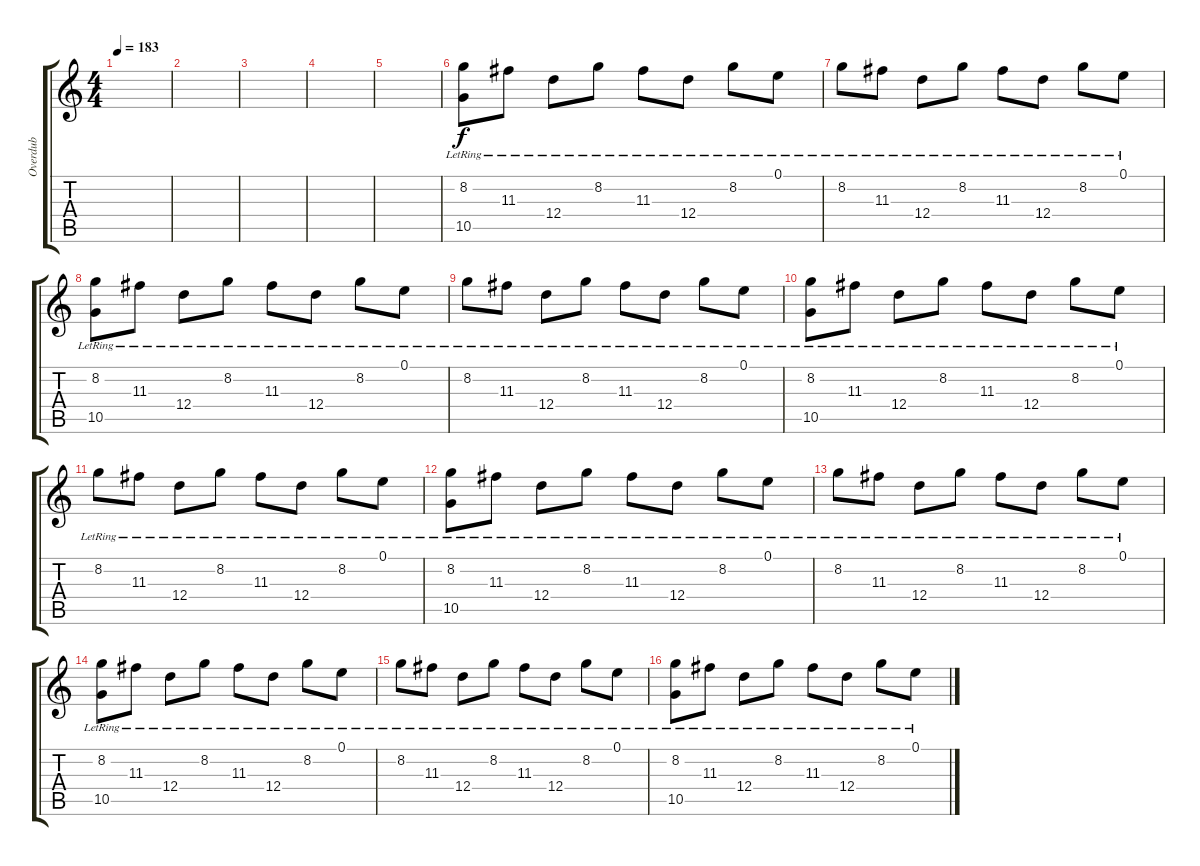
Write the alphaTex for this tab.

\track ("Overdub" "Overdub") {instrument electricguitarjazz}
\staff {score tabs}
\tuning (E4 B3 G3 D3 A2 D2) {hide}
\ts (4 4)
\tempo 183
\clef g2
\ks c
|
|
|
|
|
(8.2{lr} 10.5).8 11.3{lr}.8 12.4{lr}.8 8.2{lr}.8 11.3{lr}.8 12.4{lr}.8 8.2{lr}.8 0.1{lr}.8 |
8.2{lr}.8 11.3{lr}.8 12.4{lr}.8 8.2{lr}.8 11.3{lr}.8 12.4{lr}.8 8.2{lr}.8 0.1{lr}.8 |
(8.2{lr} 10.5).8 11.3{lr}.8 12.4{lr}.8 8.2{lr}.8 11.3{lr}.8 12.4{lr}.8 8.2{lr}.8 0.1{lr}.8 |
8.2{lr}.8 11.3{lr}.8 12.4{lr}.8 8.2{lr}.8 11.3{lr}.8 12.4{lr}.8 8.2{lr}.8 0.1{lr}.8 |
(8.2{lr} 10.5).8 11.3{lr}.8 12.4{lr}.8 8.2{lr}.8 11.3{lr}.8 12.4{lr}.8 8.2{lr}.8 0.1{lr}.8 |
8.2{lr}.8 11.3{lr}.8 12.4{lr}.8 8.2{lr}.8 11.3{lr}.8 12.4{lr}.8 8.2{lr}.8 0.1{lr}.8 |
(8.2{lr} 10.5).8 11.3{lr}.8 12.4{lr}.8 8.2{lr}.8 11.3{lr}.8 12.4{lr}.8 8.2{lr}.8 0.1{lr}.8 |
8.2{lr}.8 11.3{lr}.8 12.4{lr}.8 8.2{lr}.8 11.3{lr}.8 12.4{lr}.8 8.2{lr}.8 0.1{lr}.8 |
(8.2{lr} 10.5).8 11.3{lr}.8 12.4{lr}.8 8.2{lr}.8 11.3{lr}.8 12.4{lr}.8 8.2{lr}.8 0.1{lr}.8 |
8.2{lr}.8 11.3{lr}.8 12.4{lr}.8 8.2{lr}.8 11.3{lr}.8 12.4{lr}.8 8.2{lr}.8 0.1{lr}.8 |
(8.2{lr} 10.5).8 11.3{lr}.8 12.4{lr}.8 8.2{lr}.8 11.3{lr}.8 12.4{lr}.8 8.2{lr}.8 0.1{lr}.8
